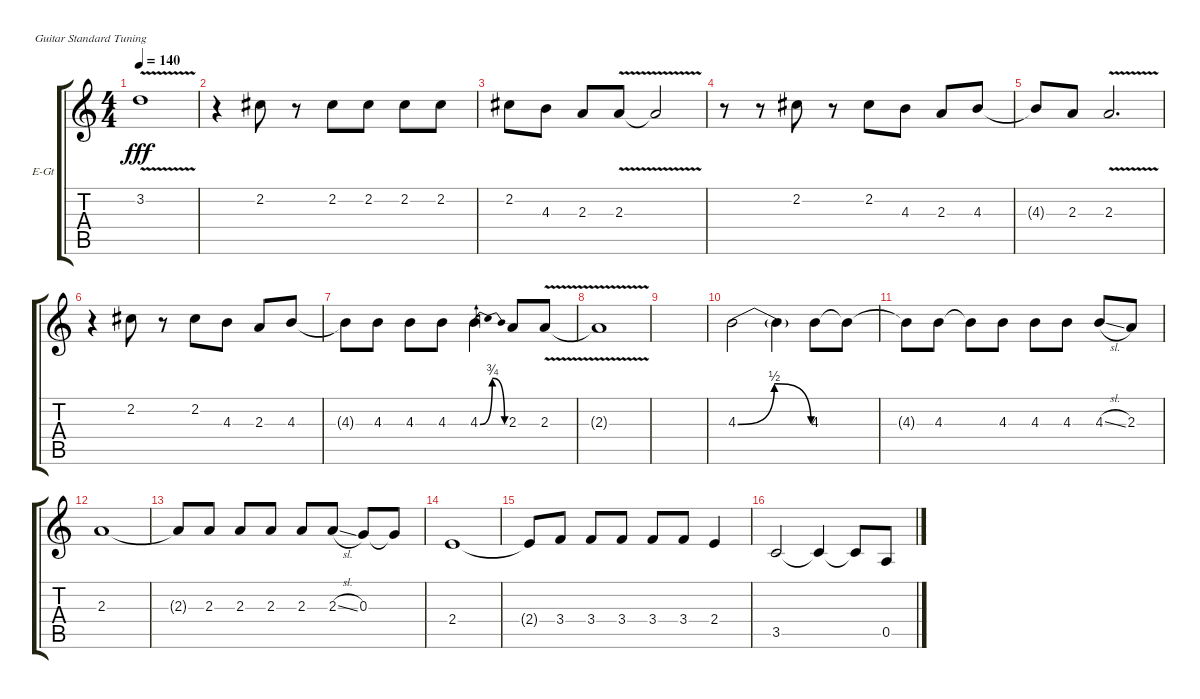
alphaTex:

\bracketExtendMode groupsimilarinstruments
\firstSystemTrackNameOrientation horizontal
\otherSystemsTrackNameOrientation horizontal
\track ("Guitar (Solo)" "E-Gt") {instrument distortionguitar}
\staff {score tabs}
\tuning (E4 B3 G3 D3 A2 E2)
\ts (4 4)
\tempo 140
\clef g2
\ks c
3.2{v t}.1{dy fff} |
r.4 2.2.8 r.8 2.2.8 2.2.8 2.2.8 2.2.8 |
2.2.8 4.3.8 2.3.8 2.3{v}.8 2.3{v t}.2 |
r.8 r.8 2.2.8 r.8 2.2.8 4.3.8 2.3.8 4.3.8 |
4.3{t}.8 2.3.8 2.3{v}.2{d} |
r.4 2.2.8 r.8 2.2.8 4.3.8 2.3.8 4.3.8 |
4.3{t}.8 4.3.8 4.3.8 4.3.8 4.3{be (bendrelease 0 0 15.6 3 16.2 3 30 0)}.4 2.3.8 2.3{v}.8 |
2.3{v t}.1 |
|
4.3{be (bendrelease 0 0 30 2 30 2 59.4 0)}.2 4.3{t}.4 4.3.8 4.3{t}.8 |
4.3{t}.8 4.3.8 4.3{t}.8 4.3.8 4.3.8 4.3.8 4.3{sl}.8 2.3.8 |
2.3.1 |
2.3{t}.8 2.3.8 2.3.8 2.3.8 2.3.8 2.3{sl}.8 0.3.8 0.3{t}.8 |
2.4.1 |
2.4{t}.8 3.4.8 3.4.8 3.4.8 3.4.8 3.4.8 2.4.4 |
3.5.2 3.5{t}.4 3.5{t}.8 0.5.8
